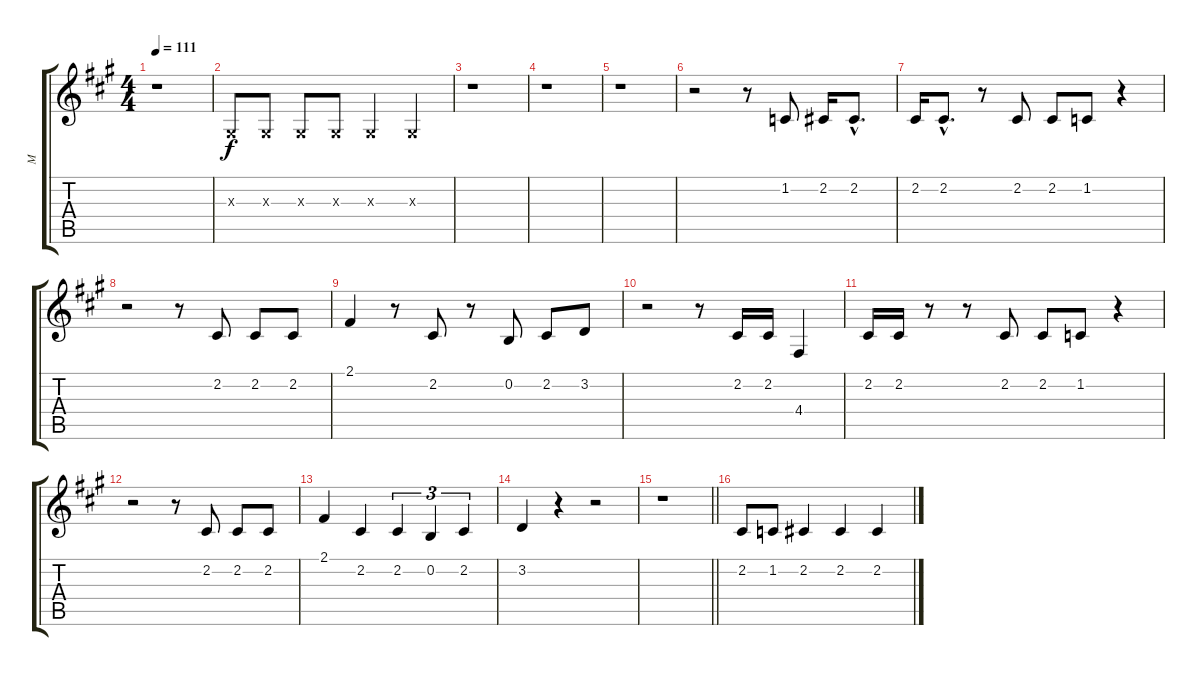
\track ("M" "M") {instrument acousticgrandpiano}
\staff {score tabs}
\tuning (E4 B3 G3 D3 A2 E2) {hide}
\ts (4 4)
\tempo 111
\clef g2
\ks a
r.1{dy f} |
1.3{x}.8 1.3{x}.8 1.3{x}.8 1.3{x}.8 1.3{x}.4 1.3{x}.4 |
r.1 |
r.1 |
r.1 |
r.2 r.8 1.2.8 2.2.16 2.2{hac}.8{d} |
2.2.16 2.2{hac}.8{d} r.8 2.2.8 2.2.8 1.2.8 r.4 |
r.2 r.8 2.2.8 2.2.8 2.2.8 |
2.1.4 r.8 2.2.8 r.8 0.2.8 2.2.8 3.2.8 |
r.2 r.8 2.2.16 2.2.16 4.4.4 |
2.2.16 2.2.16 r.8 r.8 2.2.8 2.2.8 1.2.8 r.4 |
r.2 r.8 2.2.8 2.2.8 2.2.8 |
2.1.4 2.2.4 2.2.4{tu (3 2)} 0.2.4{tu (3 2)} 2.2.4{tu (3 2)} |
3.2.4 r.4 r.2 |
\barLineRight lightlight
r.1 |
2.2.8 1.2.8 2.2.4 2.2.4 2.2.4
